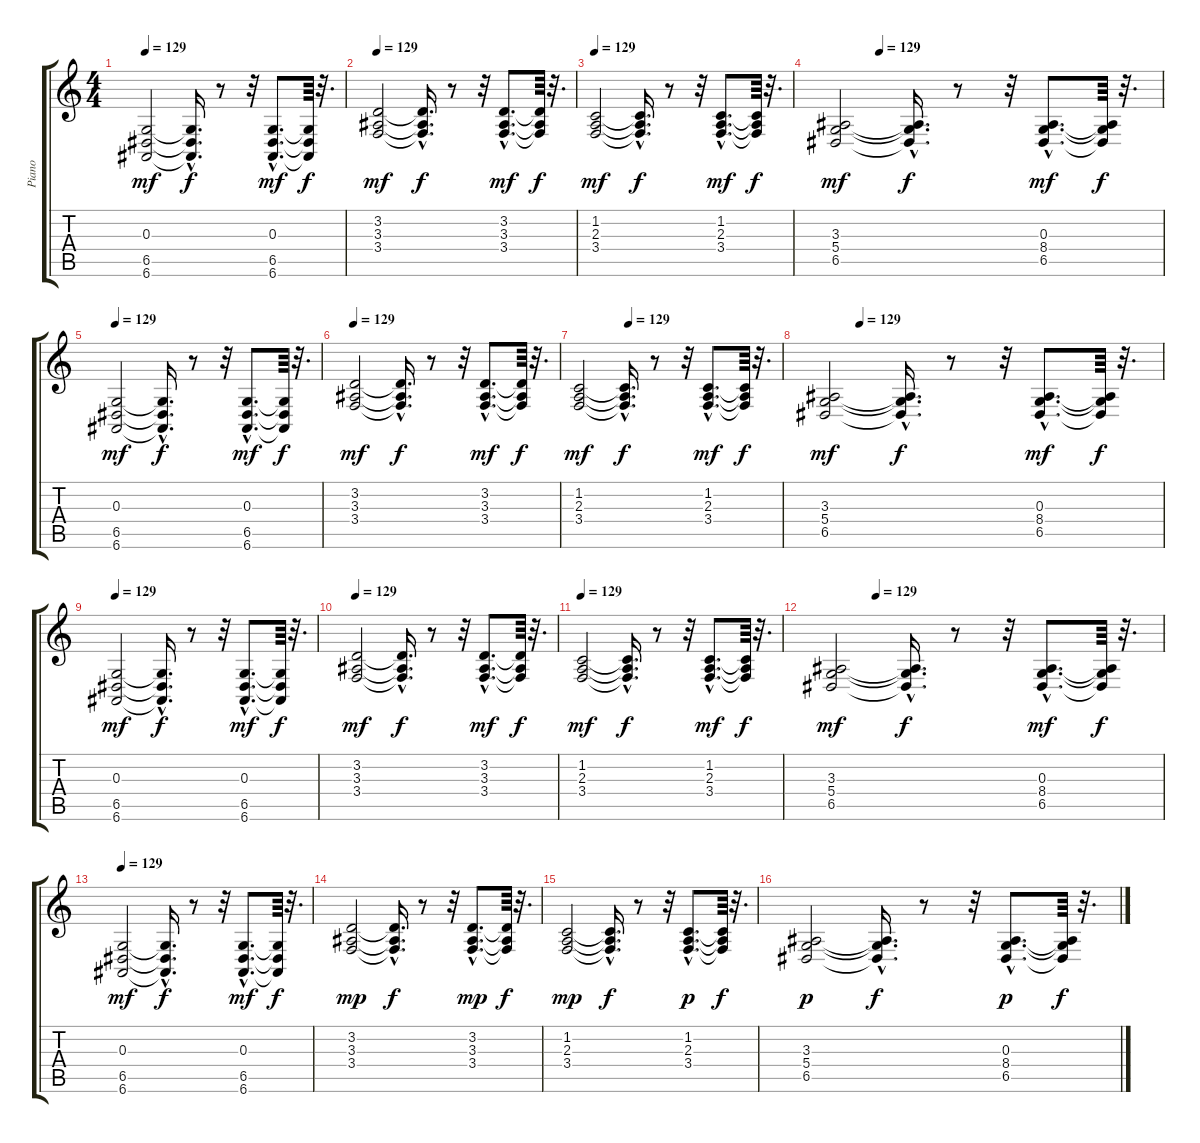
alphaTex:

\track ("Piano" "Piano") {instrument acousticgrandpiano}
\staff {score tabs}
\tuning (E4 B3 G3 D3 A2 E2) {hide}
\ts (4 4)
\tempo 129
\clef g2
\ks c
(0.3 6.5 6.6).2{dy mf} (0.3{hac t} 6.5{hac t} 6.6{hac t}).16{d dy f} r.8 r.32 (0.3{hac} 6.5{hac} 6.6{hac}).8{d dy mf} (0.3{t} 6.5{t} 6.6{t}).64{dy f} r.32{d} |
\tempo 129
(3.2 3.3 3.4).2{dy mf} (3.2{hac t} 3.3{hac t} 3.4{hac t}).16{d dy f} r.8 r.32 (3.2{hac} 3.3{hac} 3.4{hac}).8{d dy mf} (3.2{t} 3.3{t} 3.4{t}).64{dy f} r.32{d} |
\tempo 129
(1.2 2.3 3.4).2{dy mf} (1.2{hac t} 2.3{hac t} 3.4{hac t}).16{d dy f} r.8 r.32 (1.2{hac} 2.3{hac} 3.4{hac}).8{d dy mf} (1.2{t} 2.3{t} 3.4{t}).64{dy f} r.32{d} |
\tempo (129 0.125)
(3.3 5.4 6.5).2{dy mf} (3.3{hac t} 5.4{hac t} 6.5{hac t}).16{d dy f} r.8 r.32 (0.3{hac} 8.4{hac} 6.5{hac}).8{d dy mf} (0.3{t} 8.4{t} 6.5{t}).64{dy f} r.32{d} |
\tempo 129
(0.3 6.5 6.6).2{dy mf} (0.3{hac t} 6.5{hac t} 6.6{hac t}).16{d dy f} r.8 r.32 (0.3{hac} 6.5{hac} 6.6{hac}).8{d dy mf} (0.3{t} 6.5{t} 6.6{t}).64{dy f} r.32{d} |
\tempo 129
(3.2 3.3 3.4).2{dy mf} (3.2{hac t} 3.3{hac t} 3.4{hac t}).16{d dy f} r.8 r.32 (3.2{hac} 3.3{hac} 3.4{hac}).8{d dy mf} (3.2{t} 3.3{t} 3.4{t}).64{dy f} r.32{d} |
\tempo (129 0.25)
(1.2 2.3 3.4).2{dy mf} (1.2{hac t} 2.3{hac t} 3.4{hac t}).16{d dy f} r.8 r.32 (1.2{hac} 2.3{hac} 3.4{hac}).8{d dy mf} (1.2{t} 2.3{t} 3.4{t}).64{dy f} r.32{d} |
\tempo (129 0.09375)
(3.3 5.4 6.5).2{dy mf} (3.3{hac t} 5.4{hac t} 6.5{hac t}).16{d dy f} r.8 r.32 (0.3{hac} 8.4{hac} 6.5{hac}).8{d dy mf} (0.3{t} 8.4{t} 6.5{t}).64{dy f} r.32{d} |
\tempo 129
(0.3 6.5 6.6).2{dy mf} (0.3{hac t} 6.5{hac t} 6.6{hac t}).16{d dy f} r.8 r.32 (0.3{hac} 6.5{hac} 6.6{hac}).8{d dy mf} (0.3{t} 6.5{t} 6.6{t}).64{dy f} r.32{d} |
\tempo 129
(3.2 3.3 3.4).2{dy mf} (3.2{hac t} 3.3{hac t} 3.4{hac t}).16{d dy f} r.8 r.32 (3.2{hac} 3.3{hac} 3.4{hac}).8{d dy mf} (3.2{t} 3.3{t} 3.4{t}).64{dy f} r.32{d} |
\tempo 129
(1.2 2.3 3.4).2{dy mf} (1.2{hac t} 2.3{hac t} 3.4{hac t}).16{d dy f} r.8 r.32 (1.2{hac} 2.3{hac} 3.4{hac}).8{d dy mf} (1.2{t} 2.3{t} 3.4{t}).64{dy f} r.32{d} |
\tempo (129 0.125)
(3.3 5.4 6.5).2{dy mf} (3.3{hac t} 5.4{hac t} 6.5{hac t}).16{d dy f} r.8 r.32 (0.3{hac} 8.4{hac} 6.5{hac}).8{d dy mf} (0.3{t} 8.4{t} 6.5{t}).64{dy f} r.32{d} |
\tempo 129
(0.3 6.5 6.6).2{dy mf} (0.3{hac t} 6.5{hac t} 6.6{hac t}).16{d dy f} r.8 r.32 (0.3{hac} 6.5{hac} 6.6{hac}).8{d dy mf} (0.3{t} 6.5{t} 6.6{t}).64{dy f} r.32{d} |
(3.2 3.3 3.4).2{dy mp} (3.2{hac t} 3.3{hac t} 3.4{hac t}).16{d dy f} r.8 r.32 (3.2{hac} 3.3{hac} 3.4{hac}).8{d dy mp} (3.2{t} 3.3{t} 3.4{t}).64{dy f} r.32{d} |
(1.2 2.3 3.4).2{dy mp} (1.2{hac t} 2.3{hac t} 3.4{hac t}).16{d dy f} r.8 r.32 (1.2{hac} 2.3{hac} 3.4{hac}).8{d dy p} (1.2{t} 2.3{t} 3.4{t}).64{dy f} r.32{d} |
(3.3 5.4 6.5).2{dy p} (3.3{hac t} 5.4{hac t} 6.5{hac t}).16{d dy f} r.8 r.32 (0.3{hac} 8.4{hac} 6.5{hac}).8{d dy p} (0.3{t} 8.4{t} 6.5{t}).64{dy f} r.32{d}
